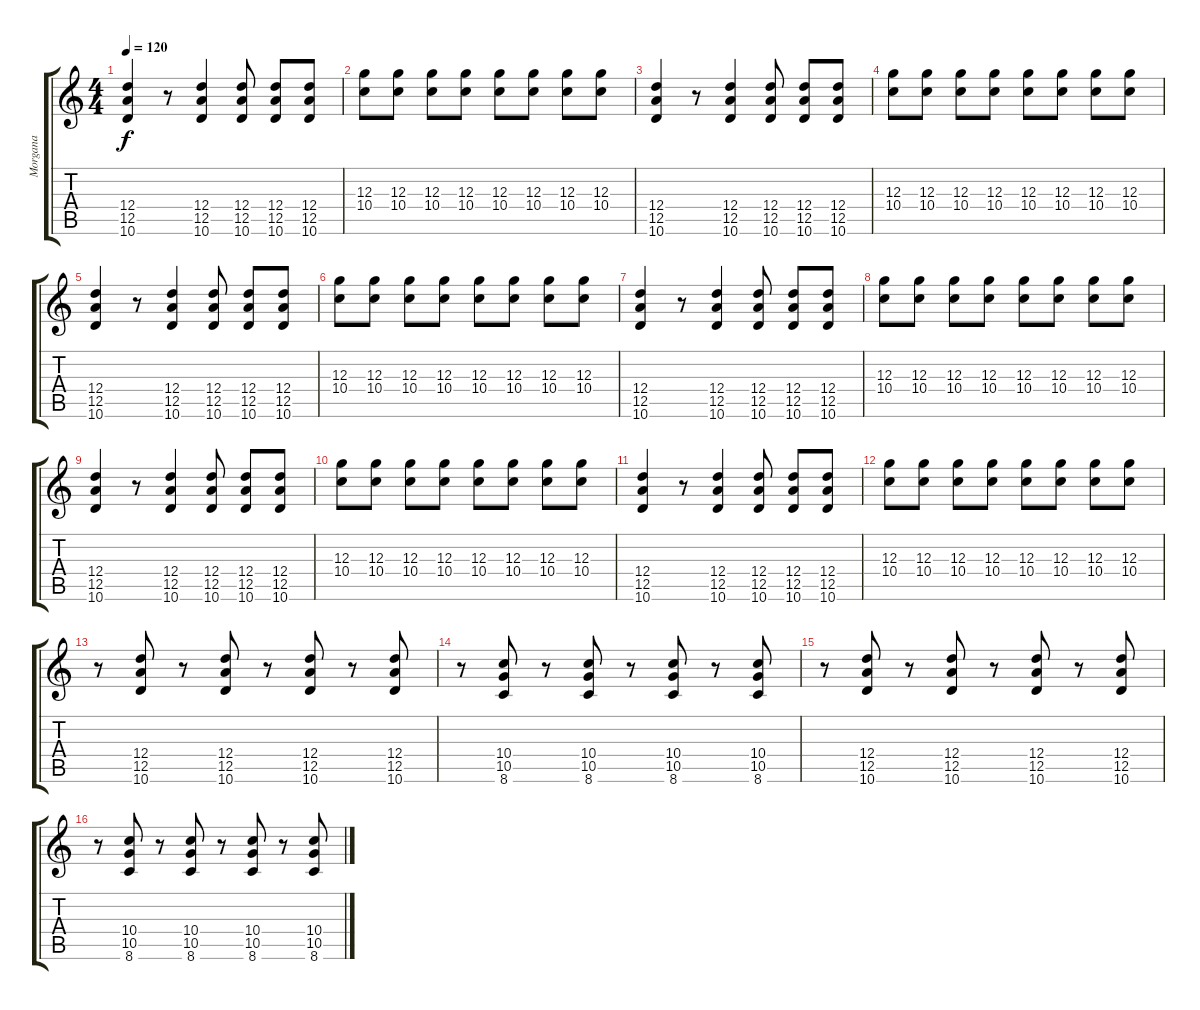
\track ("Morgana" "Morgana") {instrument acousticguitarsteel}
\staff {score tabs}
\tuning (E4 B3 G3 D3 A2 E2) {hide}
\ts (4 4)
\tempo 120
\clef g2
\ks c
(12.4 12.5 10.6).4{dy f} r.8 (12.4 12.5 10.6).4 (12.4 12.5 10.6).8 (12.4 12.5 10.6).8 (12.4 12.5 10.6).8 |
(12.3 10.4).8 (12.3 10.4).8 (12.3 10.4).8 (12.3 10.4).8 (12.3 10.4).8 (12.3 10.4).8 (12.3 10.4).8 (12.3 10.4).8 |
(12.4 12.5 10.6).4 r.8 (12.4 12.5 10.6).4 (12.4 12.5 10.6).8 (12.4 12.5 10.6).8 (12.4 12.5 10.6).8 |
(12.3 10.4).8 (12.3 10.4).8 (12.3 10.4).8 (12.3 10.4).8 (12.3 10.4).8 (12.3 10.4).8 (12.3 10.4).8 (12.3 10.4).8 |
(12.4 12.5 10.6).4 r.8 (12.4 12.5 10.6).4 (12.4 12.5 10.6).8 (12.4 12.5 10.6).8 (12.4 12.5 10.6).8 |
(12.3 10.4).8 (12.3 10.4).8 (12.3 10.4).8 (12.3 10.4).8 (12.3 10.4).8 (12.3 10.4).8 (12.3 10.4).8 (12.3 10.4).8 |
(12.4 12.5 10.6).4 r.8 (12.4 12.5 10.6).4 (12.4 12.5 10.6).8 (12.4 12.5 10.6).8 (12.4 12.5 10.6).8 |
(12.3 10.4).8 (12.3 10.4).8 (12.3 10.4).8 (12.3 10.4).8 (12.3 10.4).8 (12.3 10.4).8 (12.3 10.4).8 (12.3 10.4).8 |
(12.4 12.5 10.6).4 r.8 (12.4 12.5 10.6).4 (12.4 12.5 10.6).8 (12.4 12.5 10.6).8 (12.4 12.5 10.6).8 |
(12.3 10.4).8 (12.3 10.4).8 (12.3 10.4).8 (12.3 10.4).8 (12.3 10.4).8 (12.3 10.4).8 (12.3 10.4).8 (12.3 10.4).8 |
(12.4 12.5 10.6).4 r.8 (12.4 12.5 10.6).4 (12.4 12.5 10.6).8 (12.4 12.5 10.6).8 (12.4 12.5 10.6).8 |
(12.3 10.4).8 (12.3 10.4).8 (12.3 10.4).8 (12.3 10.4).8 (12.3 10.4).8 (12.3 10.4).8 (12.3 10.4).8 (12.3 10.4).8 |
r.8 (12.4 12.5 10.6).8 r.8 (12.4 12.5 10.6).8 r.8 (12.4 12.5 10.6).8 r.8 (12.4 12.5 10.6).8 |
r.8 (10.4 10.5 8.6).8 r.8 (10.4 10.5 8.6).8 r.8 (10.4 10.5 8.6).8 r.8 (10.4 10.5 8.6).8 |
r.8 (12.4 12.5 10.6).8 r.8 (12.4 12.5 10.6).8 r.8 (12.4 12.5 10.6).8 r.8 (12.4 12.5 10.6).8 |
r.8 (10.4 10.5 8.6).8 r.8 (10.4 10.5 8.6).8 r.8 (10.4 10.5 8.6).8 r.8 (10.4 10.5 8.6).8
